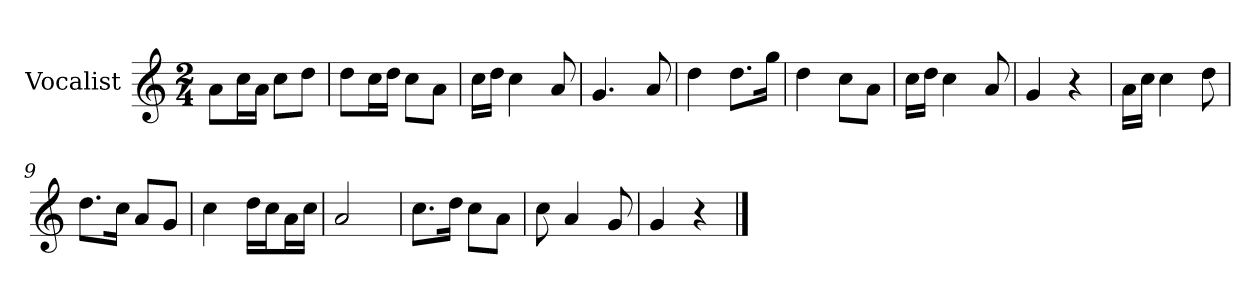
**kern
*part1
*staff1
*I"Vocalist
*k[]
*C:
*M2/4
=
8aL
16ccL
16aJJ
8ccL
8ddJ
=1
8ddL
16ccL
16ddJJ
8ccL
8aJ
=2
16ccLL
16ddJJ
4cc
8a
=3
4.g
8a
=4
4dd
8.ddL
16ggJk
=5
4dd
8ccL
8aJ
=6
16ccLL
16ddJJ
4cc
8a
=7
4g
4r
=8
16aLL
16ccJJ
4cc
8dd
=9
8.ddL
16ccJk
8aL
8gJ
=10
4cc
16ddLL
16ccJ
16aL
16ccJJ
=11
2a
=12
8.ccL
16ddJk
8ccL
8aJ
=13
8cc
4a
8g
=14
4g
4r
==
*-
